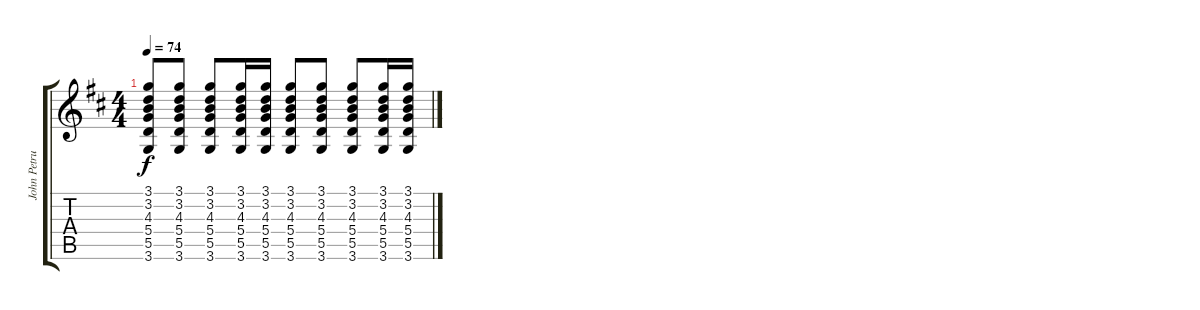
\track ("John Petrucci" "John Petru") {instrument acousticguitarsteel}
\staff {score tabs}
\tuning (E4 B3 G3 D3 A2 E2) {hide}
\ts (4 4)
\tempo 74
\clef g2
\ks bminor
(3.1 3.2 4.3 5.4 5.5 3.6).8{dy f} (3.1 3.2 4.3 5.4 5.5 3.6).8 (3.1 3.2 4.3 5.4 5.5 3.6).8 (3.1 3.2 4.3 5.4 5.5 3.6).16 (3.1 3.2 4.3 5.4 5.5 3.6).16 (3.1 3.2 4.3 5.4 5.5 3.6).8 (3.1 3.2 4.3 5.4 5.5 3.6).8 (3.1 3.2 4.3 5.4 5.5 3.6).8 (3.1 3.2 4.3 5.4 5.5 3.6).16 (3.1 3.2 4.3 5.4 5.5 3.6).16
